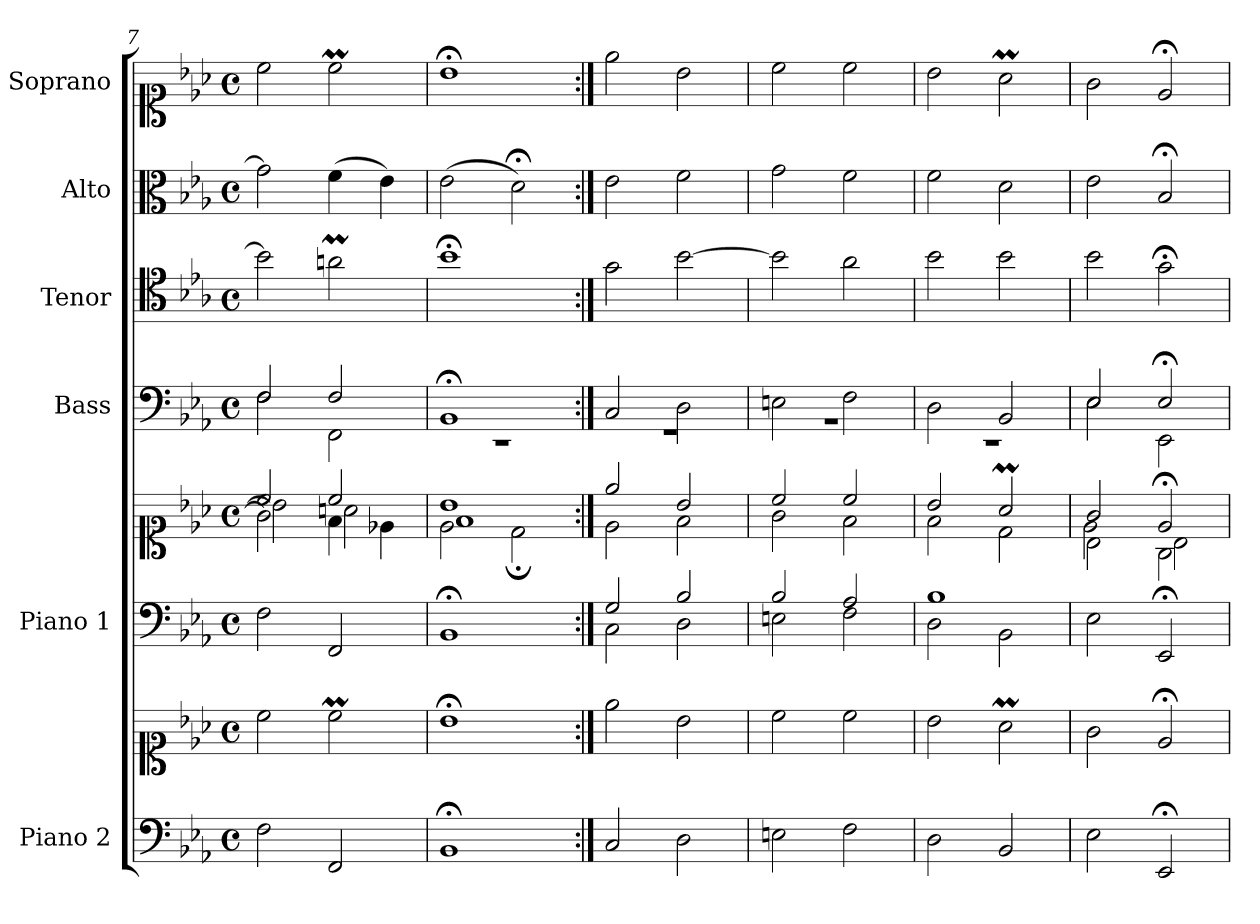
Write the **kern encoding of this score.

**kern	**kern	**kern	**kern	**kern	**kern	**kern	**kern
*part6	*part6	*part5	*part5	*part4	*part3	*part2	*part1
*staff8	*staff7	*staff6	*staff5	*staff4	*staff3	*staff2	*staff1
*I"Piano 2	*	*I"Piano 1	*	*I"Bass	*I"Tenor	*I"Alto	*I"Soprano
*I'Pno 2	*	*I'Pno 1	*	*I'B.	*I'T.	*I'A.	*I'S.
*clefF4	*clefC1	*clefF4	*clefC1	*clefF4	*clefC4	*clefC3	*clefC1
*	*	*	*	*	*ITrd7c12	*	*
*k[b-e-a-]	*k[b-e-a-]	*k[b-e-a-]	*k[b-e-a-]	*k[b-e-a-]	*k[b-e-a-]	*k[b-e-a-]	*k[b-e-a-]
*E-:	*E-:	*E-:	*E-:	*E-:	*E-:	*E-:	*E-:
*M4/4	*M4/4	*M4/4	*M4/4	*M4/4	*M4/4	*M4/4	*M4/4
*met(c)	*met(c)	*met(c)	*met(c)	*met(c)	*met(c)	*met(c)	*met(c)
=7	=7	=7	=7	=7	=7	=7	=7
*	*	*	*^	*^	*	*	*
*	*	*	*	*^	*	*	*	*	*
2F\	2cc\	2F\	2cc/	2g\]	2b-\]	2F/	2F\	2B-\]	2g\]	2cc\
2FF/	2ccM\	2FF/	2cc/	4f\	2an\	2F/	2FF\	2Anm\	(4f\	2ccM\
.	.	.	.	4e-X\	.	.	.	.	4e-\)	.
=8	=8	=8	=8	=8	=8	=8	=8	=8	=8	=8
1BB-;/	1b-;<\	1BB-;/	1b-/	2e-\	1f\	1BB-;</	1r	1B-;<\	(2e-\	1b-;<\
.	.	.	.	2d;<\	.	.	.	.	2d;<\)	.
*	*	*	*	*v	*v	*	*	*	*	*
=9:|!	=9:|!	=9:|!	=9:|!	=9:|!	=9:|!	=9:|!	=9:|!	=9:|!	=9:|!
*	*	*^	*	*	*	*	*	*	*
2C/	2ee-\	2G/	2C\	2ee-/	2e-\	2C/	1r	2G\	2e-\	2ee-\
2D\	2b-\	2B-/	2D\	2b-/	2f\	2D\	.	[>2B-\	2f\	2b-\
=10	=10	=10	=10	=10	=10	=10	=10	=10	=10	=10
2En\	2cc\	2B-/	2En\	2cc/	2g\	2En\	1r	2B-\]	2g\	2cc\
2F\	2cc\	2A-/	2F\	2cc/	2f\	2F\	.	2A-\	2f\	2cc\
=11	=11	=11	=11	=11	=11	=11	=11	=11	=11	=11
2D\	2b-\	1B-/	2D\	2b-/	2f\	2D\	1r	2B-\	2f\	2b-\
2BB-/	2a-M\	.	2BB-\	2a-M/	2d\	2BB-/	.	2B-\	2d\	2a-M\
*	*	*v	*v	*	*	*	*	*	*	*
=12	=12	=12	=12	=12	=12	=12	=12	=12	=12
*	*	*	*	*^	*	*	*	*	*
2E-\	2g\	2E-\	2g/	2B-\	2e-\	2E-/	2E-\	2B-\	2e-\	2g\
2EE-;/	2e-;</	2EE-;/	2e-;</	2G\	2B-\	2E-;</	2EE-\	2G;<\	2B-;</	2e-;</
*	*	*	*v	*v	*v	*	*	*	*	*
*	*	*	*	*v	*v	*	*	*
=	=	=	=	=	=	=	=
*-	*-	*-	*-	*-	*-	*-	*-
